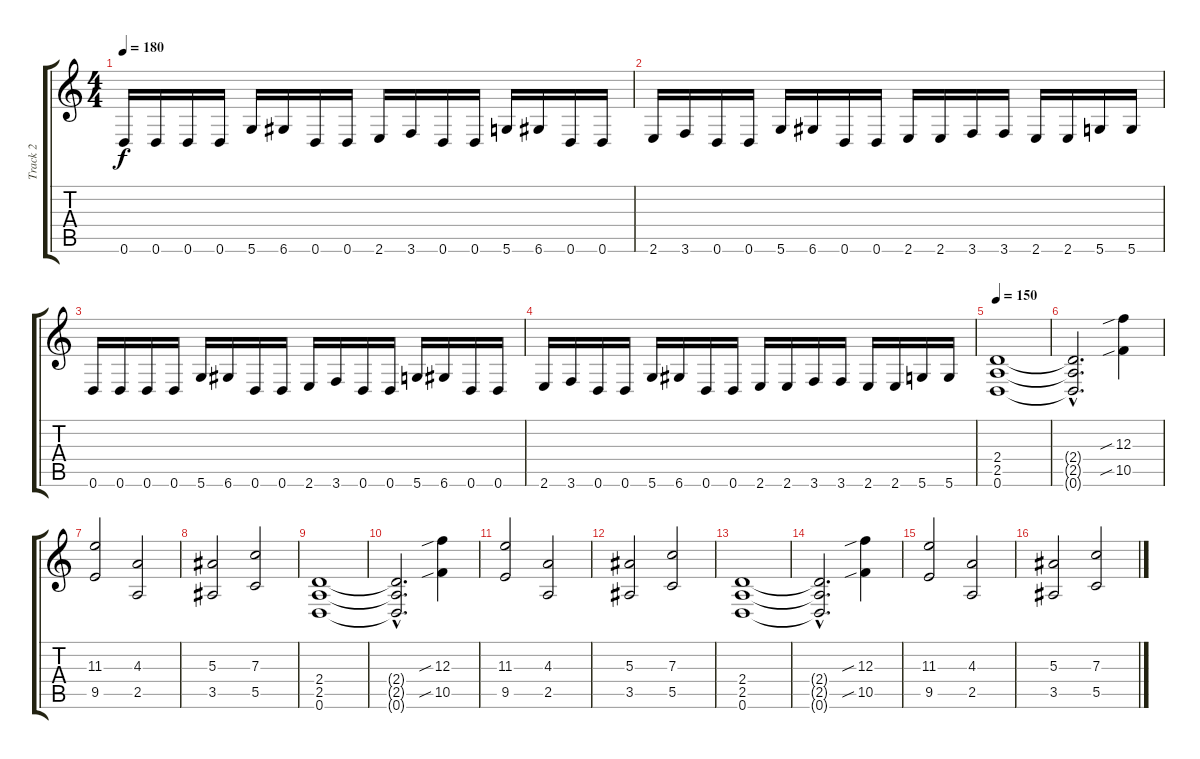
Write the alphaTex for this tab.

\track ("Track 2" "Track 2") {instrument distortionguitar}
\staff {score tabs}
\tuning (D4 A3 F3 C3 G2 D2) {hide}
\ts (4 4)
\tempo 180
\clef g2
\ks c
0.6.16{dy f} 0.6.16 0.6.16 0.6.16 5.6.16 6.6.16 0.6.16 0.6.16 2.6.16 3.6.16 0.6.16 0.6.16 5.6.16 6.6.16 0.6.16 0.6.16 |
2.6.16 3.6.16 0.6.16 0.6.16 5.6.16 6.6.16 0.6.16 0.6.16 2.6.16 2.6.16 3.6.16 3.6.16 2.6.16 2.6.16 5.6.16 5.6.16 |
0.6.16 0.6.16 0.6.16 0.6.16 5.6.16 6.6.16 0.6.16 0.6.16 2.6.16 3.6.16 0.6.16 0.6.16 5.6.16 6.6.16 0.6.16 0.6.16 |
2.6.16 3.6.16 0.6.16 0.6.16 5.6.16 6.6.16 0.6.16 0.6.16 2.6.16 2.6.16 3.6.16 3.6.16 2.6.16 2.6.16 5.6.16 5.6.16 |
\tempo 150
(2.4 2.5 0.6).1 |
(2.4{hac t} 2.5{hac t} 0.6{hac t}).2{d} (12.3{sib} 10.5{sib}).4 |
(11.3 9.5).2 (4.3 2.5).2 |
(5.3 3.5).2 (7.3 5.5).2 |
(2.4 2.5 0.6).1 |
(2.4{hac t} 2.5{hac t} 0.6{hac t}).2{d} (12.3{sib} 10.5{sib}).4 |
(11.3 9.5).2 (4.3 2.5).2 |
(5.3 3.5).2 (7.3 5.5).2 |
(2.4 2.5 0.6).1 |
(2.4{hac t} 2.5{hac t} 0.6{hac t}).2{d} (12.3{sib} 10.5{sib}).4 |
(11.3 9.5).2 (4.3 2.5).2 |
(5.3 3.5).2 (7.3 5.5).2
